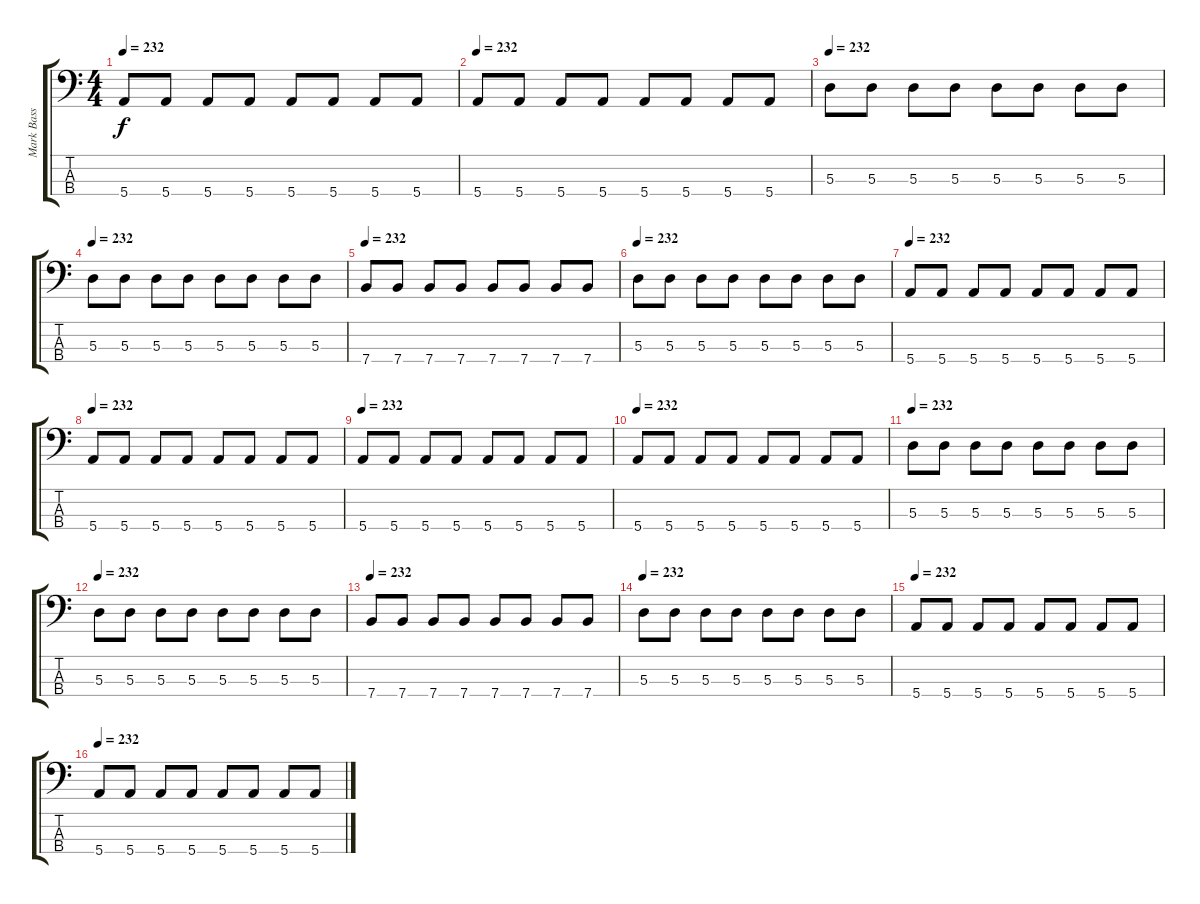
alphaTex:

\track ("Mark Bass" "Mark Bass") {instrument electricbasspick}
\staff {score tabs}
\tuning (G2 D2 A1 E1) {hide}
\ts (4 4)
\tempo 232
\clef f4
\ks c
5.4.8{dy f} 5.4.8 5.4.8 5.4.8 5.4.8 5.4.8 5.4.8 5.4.8 |
\tempo 232
5.4.8 5.4.8 5.4.8 5.4.8 5.4.8 5.4.8 5.4.8 5.4.8 |
\tempo 232
5.3.8 5.3.8 5.3.8 5.3.8 5.3.8 5.3.8 5.3.8 5.3.8 |
\tempo 232
5.3.8 5.3.8 5.3.8 5.3.8 5.3.8 5.3.8 5.3.8 5.3.8 |
\tempo 232
7.4.8 7.4.8 7.4.8 7.4.8 7.4.8 7.4.8 7.4.8 7.4.8 |
\tempo 232
5.3.8 5.3.8 5.3.8 5.3.8 5.3.8 5.3.8 5.3.8 5.3.8 |
\tempo 232
5.4.8 5.4.8 5.4.8 5.4.8 5.4.8 5.4.8 5.4.8 5.4.8 |
\tempo 232
5.4.8 5.4.8 5.4.8 5.4.8 5.4.8 5.4.8 5.4.8 5.4.8 |
\tempo 232
5.4.8 5.4.8 5.4.8 5.4.8 5.4.8 5.4.8 5.4.8 5.4.8 |
\tempo 232
5.4.8 5.4.8 5.4.8 5.4.8 5.4.8 5.4.8 5.4.8 5.4.8 |
\tempo 232
5.3.8 5.3.8 5.3.8 5.3.8 5.3.8 5.3.8 5.3.8 5.3.8 |
\tempo 232
5.3.8 5.3.8 5.3.8 5.3.8 5.3.8 5.3.8 5.3.8 5.3.8 |
\tempo 232
7.4.8 7.4.8 7.4.8 7.4.8 7.4.8 7.4.8 7.4.8 7.4.8 |
\tempo 232
5.3.8 5.3.8 5.3.8 5.3.8 5.3.8 5.3.8 5.3.8 5.3.8 |
\tempo 232
5.4.8 5.4.8 5.4.8 5.4.8 5.4.8 5.4.8 5.4.8 5.4.8 |
\tempo 232
5.4.8 5.4.8 5.4.8 5.4.8 5.4.8 5.4.8 5.4.8 5.4.8
